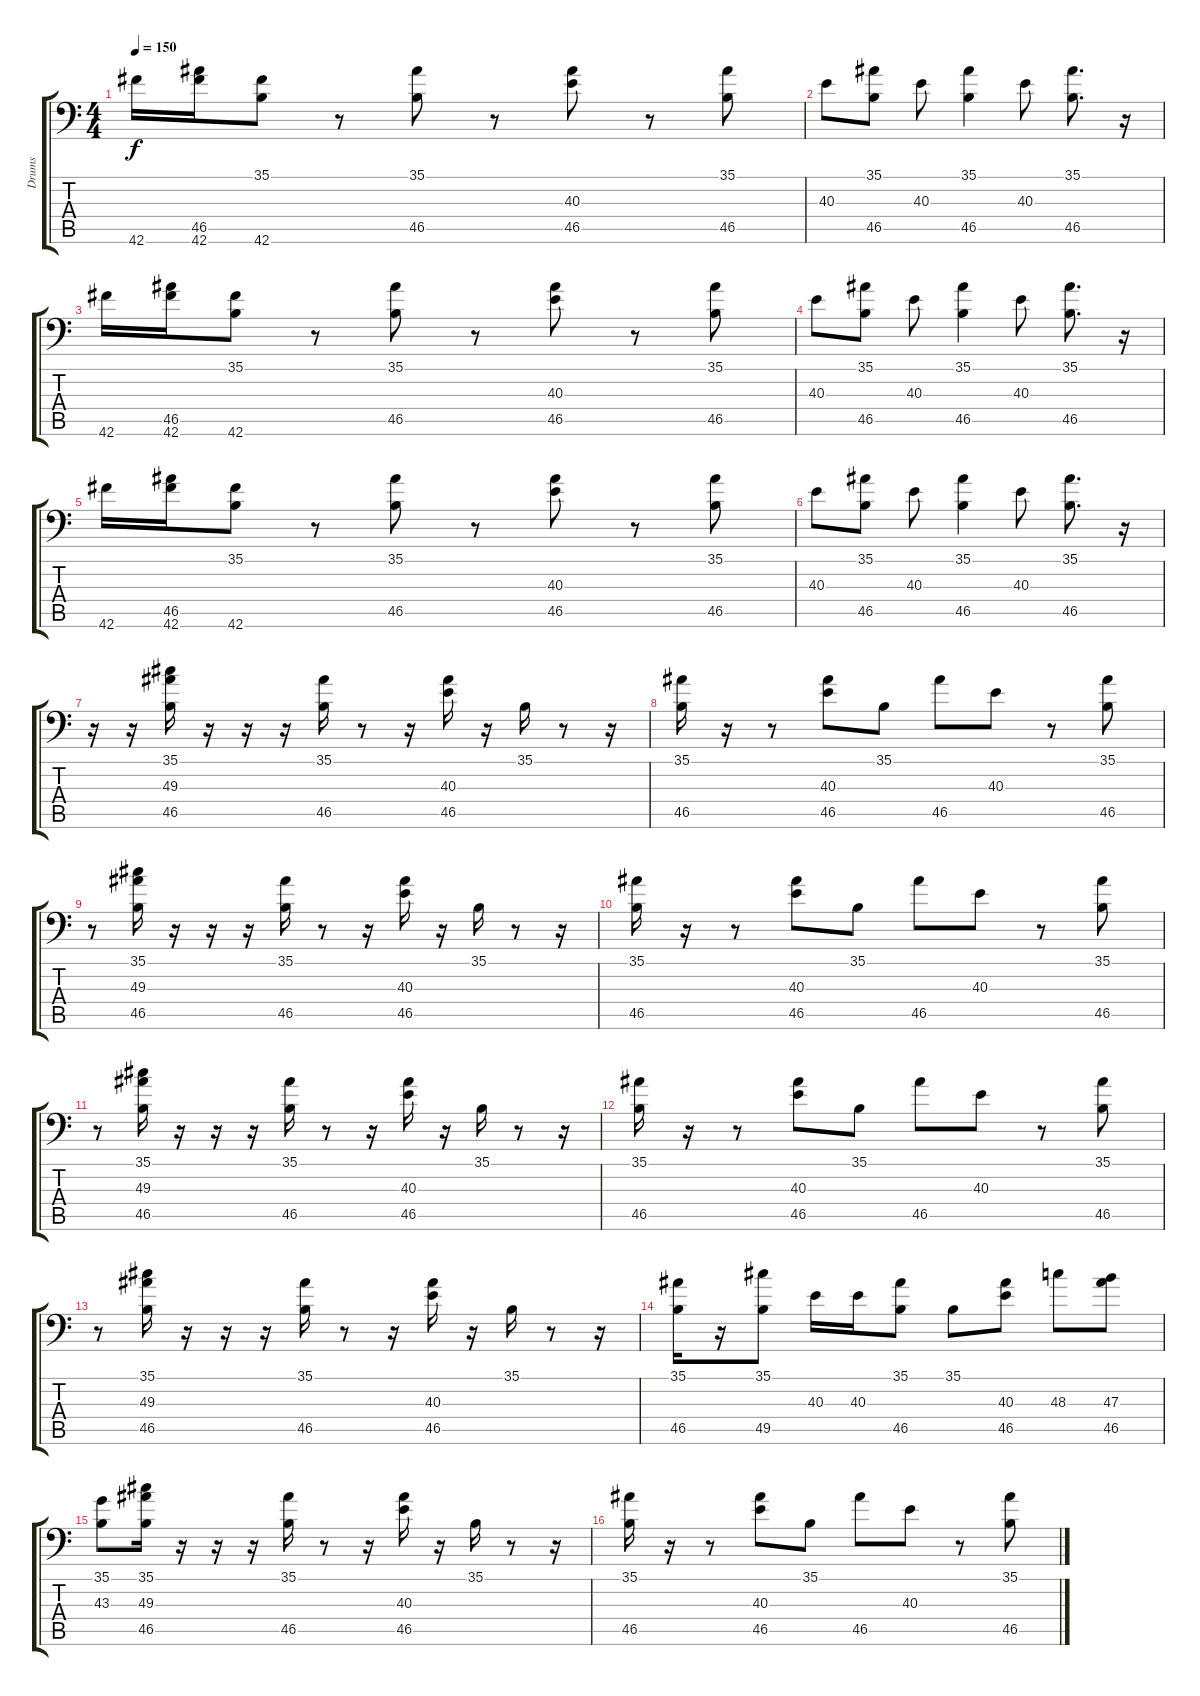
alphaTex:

\track ("Drums" "Drums") {instrument acousticgrandpiano}
\staff {score tabs}
\tuning (C-1 C-1 C-1 C-1 C-1 C-1) {hide}
\ts (4 4)
\tempo 150
\clef f4
\ks c
42.6.16{dy f} (46.5 42.6).16 (35.1 42.6).8 r.8 (35.1 46.5).8 r.8 (40.3 46.5).8 r.8 (35.1 46.5).8 |
40.3.8 (35.1 46.5).8 40.3.8 (35.1 46.5).4 40.3.8 (35.1 46.5).8{d} r.16 |
42.6.16 (46.5 42.6).16 (35.1 42.6).8 r.8 (35.1 46.5).8 r.8 (40.3 46.5).8 r.8 (35.1 46.5).8 |
40.3.8 (35.1 46.5).8 40.3.8 (35.1 46.5).4 40.3.8 (35.1 46.5).8{d} r.16 |
42.6.16 (46.5 42.6).16 (35.1 42.6).8 r.8 (35.1 46.5).8 r.8 (40.3 46.5).8 r.8 (35.1 46.5).8 |
40.3.8 (35.1 46.5).8 40.3.8 (35.1 46.5).4 40.3.8 (35.1 46.5).8{d} r.16 |
r.16 r.16 (35.1 49.3 46.5).16 r.16 r.16 r.16 (35.1 46.5).16 r.8 r.16 (40.3 46.5).16 r.16 35.1.16 r.8 r.16 |
(35.1 46.5).16 r.16 r.8 (40.3 46.5).8 35.1.8 46.5.8 40.3.8 r.8 (35.1 46.5).8 |
r.8 (35.1 49.3 46.5).16 r.16 r.16 r.16 (35.1 46.5).16 r.8 r.16 (40.3 46.5).16 r.16 35.1.16 r.8 r.16 |
(35.1 46.5).16 r.16 r.8 (40.3 46.5).8 35.1.8 46.5.8 40.3.8 r.8 (35.1 46.5).8 |
r.8 (35.1 49.3 46.5).16 r.16 r.16 r.16 (35.1 46.5).16 r.8 r.16 (40.3 46.5).16 r.16 35.1.16 r.8 r.16 |
(35.1 46.5).16 r.16 r.8 (40.3 46.5).8 35.1.8 46.5.8 40.3.8 r.8 (35.1 46.5).8 |
r.8 (35.1 49.3 46.5).16 r.16 r.16 r.16 (35.1 46.5).16 r.8 r.16 (40.3 46.5).16 r.16 35.1.16 r.8 r.16 |
(35.1 46.5).16 r.16 (35.1 49.5).8 40.3.16 40.3.16 (35.1 46.5).8 35.1.8 (40.3 46.5).8 48.3.8 (47.3 46.5).8 |
(35.1 43.3).8 (35.1 49.3 46.5).16 r.16 r.16 r.16 (35.1 46.5).16 r.8 r.16 (40.3 46.5).16 r.16 35.1.16 r.8 r.16 |
(35.1 46.5).16 r.16 r.8 (40.3 46.5).8 35.1.8 46.5.8 40.3.8 r.8 (35.1 46.5).8
